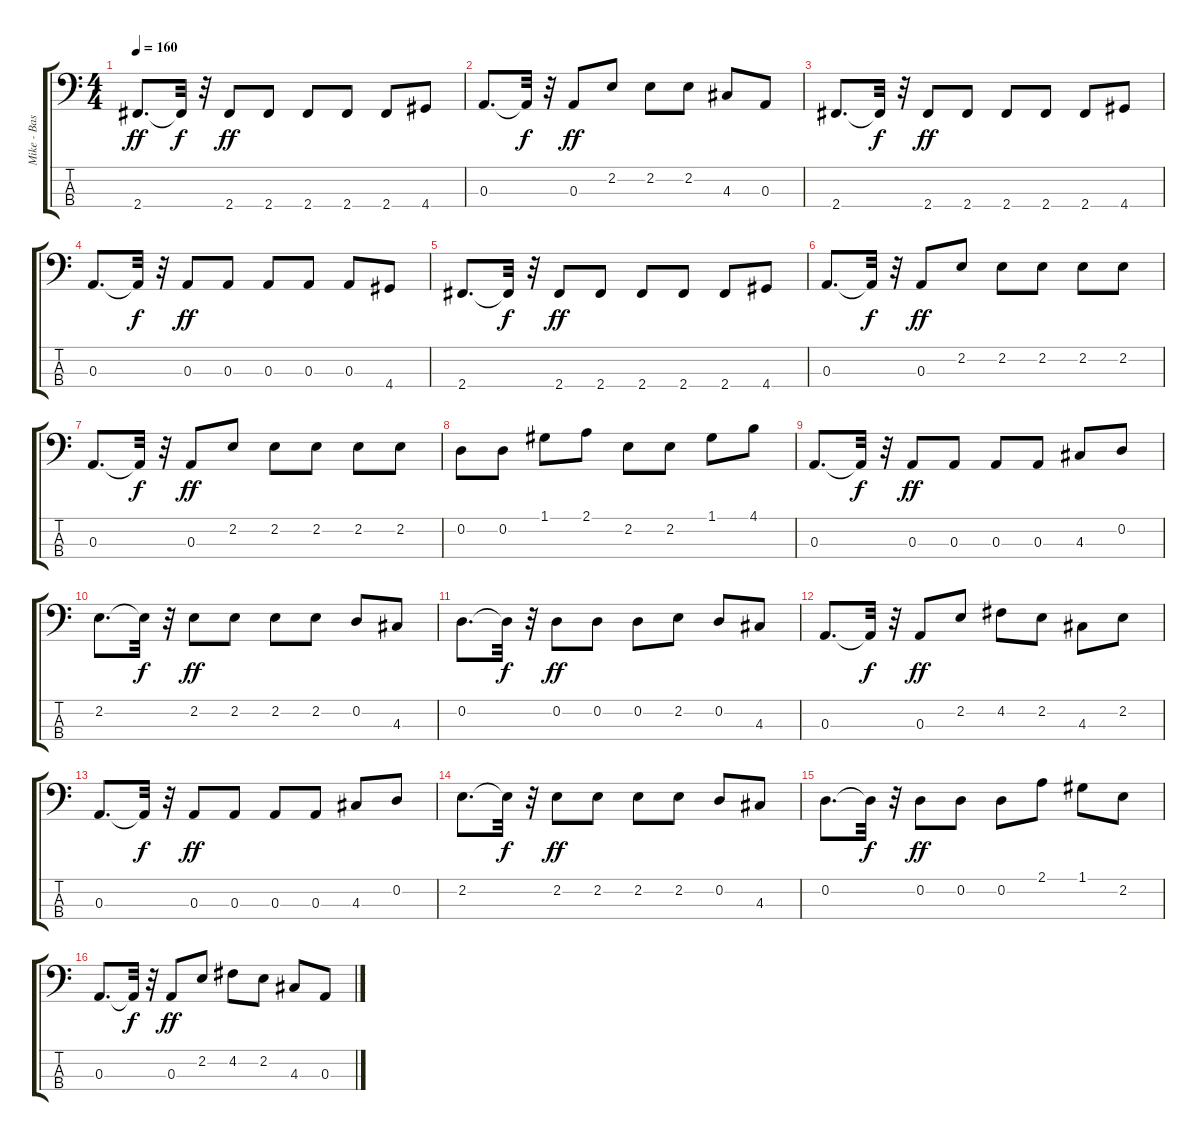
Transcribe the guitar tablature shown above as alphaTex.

\track ("Mike - Bass Guitar" "Mike - Bas") {instrument electricbasspick}
\staff {score tabs}
\tuning (G2 D2 A1 E1) {hide}
\ts (4 4)
\tempo 160
\clef f4
\ks c
2.4.8{d dy ff} 2.4{t}.32{dy f} r.32 2.4.8{dy ff} 2.4.8 2.4.8 2.4.8 2.4.8 4.4.8 |
0.3.8{d} 0.3{t}.32{dy f} r.32 0.3.8{dy ff} 2.2.8 2.2.8 2.2.8 4.3.8 0.3.8 |
2.4.8{d} 2.4{t}.32{dy f} r.32 2.4.8{dy ff} 2.4.8 2.4.8 2.4.8 2.4.8 4.4.8 |
0.3.8{d} 0.3{t}.32{dy f} r.32 0.3.8{dy ff} 0.3.8 0.3.8 0.3.8 0.3.8 4.4.8 |
2.4.8{d} 2.4{t}.32{dy f} r.32 2.4.8{dy ff} 2.4.8 2.4.8 2.4.8 2.4.8 4.4.8 |
0.3.8{d} 0.3{t}.32{dy f} r.32 0.3.8{dy ff} 2.2.8 2.2.8 2.2.8 2.2.8 2.2.8 |
0.3.8{d} 0.3{t}.32{dy f} r.32 0.3.8{dy ff} 2.2.8 2.2.8 2.2.8 2.2.8 2.2.8 |
0.2.8 0.2.8 1.1.8 2.1.8 2.2.8 2.2.8 1.1.8 4.1.8 |
0.3.8{d} 0.3{t}.32{dy f} r.32 0.3.8{dy ff} 0.3.8 0.3.8 0.3.8 4.3.8 0.2.8 |
2.2.8{d} 2.2{t}.32{dy f} r.32 2.2.8{dy ff} 2.2.8 2.2.8 2.2.8 0.2.8 4.3.8 |
0.2.8{d} 0.2{t}.32{dy f} r.32 0.2.8{dy ff} 0.2.8 0.2.8 2.2.8 0.2.8 4.3.8 |
0.3.8{d} 0.3{t}.32{dy f} r.32 0.3.8{dy ff} 2.2.8 4.2.8 2.2.8 4.3.8 2.2.8 |
0.3.8{d} 0.3{t}.32{dy f} r.32 0.3.8{dy ff} 0.3.8 0.3.8 0.3.8 4.3.8 0.2.8 |
2.2.8{d} 2.2{t}.32{dy f} r.32 2.2.8{dy ff} 2.2.8 2.2.8 2.2.8 0.2.8 4.3.8 |
0.2.8{d} 0.2{t}.32{dy f} r.32 0.2.8{dy ff} 0.2.8 0.2.8 2.1.8 1.1.8 2.2.8 |
0.3.8{d} 0.3{t}.32{dy f} r.32 0.3.8{dy ff} 2.2.8 4.2.8 2.2.8 4.3.8 0.3.8
